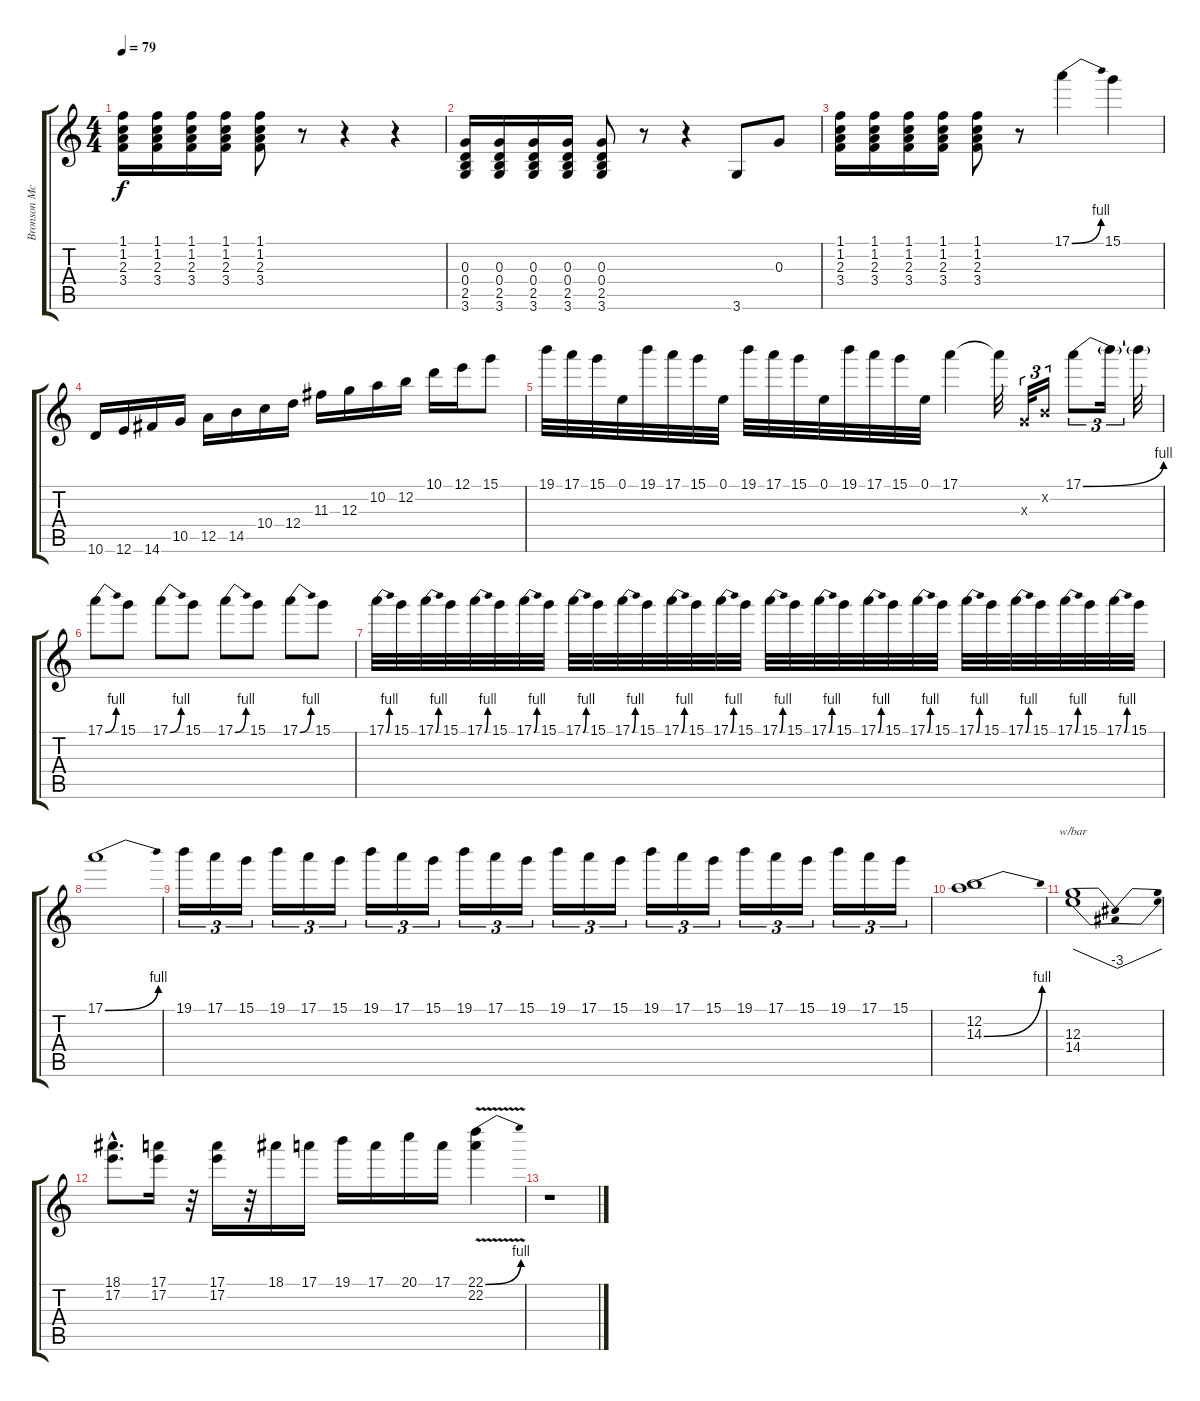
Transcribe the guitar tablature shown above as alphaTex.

\track ("Bronson McDowall (Lead Guitar)" "Bronson Mc") {instrument distortionguitar}
\staff {score tabs}
\tuning (E4 B3 G3 D3 A2 E2) {hide}
\ts (4 4)
\tempo 79
\clef g2
\ks c
(1.1 1.2 2.3 3.4).16{dy f} (1.1 1.2 2.3 3.4).16 (1.1 1.2 2.3 3.4).16 (1.1 1.2 2.3 3.4).16 (1.1 1.2 2.3 3.4).8 r.8 r.4 r.4 |
(0.3 0.4 2.5 3.6).16 (0.3 0.4 2.5 3.6).16 (0.3 0.4 2.5 3.6).16 (0.3 0.4 2.5 3.6).16 (0.3 0.4 2.5 3.6).8 r.8 r.4 3.6.8 0.3.8 |
(1.1 1.2 2.3 3.4).16 (1.1 1.2 2.3 3.4).16 (1.1 1.2 2.3 3.4).16 (1.1 1.2 2.3 3.4).16 (1.1 1.2 2.3 3.4).8 r.8 17.1{be (bend 0 0 60 4)}.4 15.1.4 |
10.6.16{volume 9 instrument distortionguitar} 12.6.16 14.6.16 10.5.16 12.5.16 14.5.16 10.4.16 12.4.16 11.3.16 12.3.16 10.2.16 12.2.16 10.1.16 12.1.16 15.1.8 |
19.1.32 17.1.32 15.1.32 0.1.32 19.1.32 17.1.32 15.1.32 0.1.32 19.1.32 17.1.32 15.1.32 0.1.32 19.1.32 17.1.32 15.1.32 0.1.32 17.1.4 17.1{t}.32 0.3{x}.32{tu (3 2)} 0.2{x}.16{tu (3 2)} 17.1{be (bend 0 0 60 4)}.8{tu (3 2)} 17.1{t}.16{tu (3 2)} 17.1{t}.32 |
17.1{be (bend 0 0 60 4)}.8 15.1.8 17.1{be (bend 0 0 60 4)}.8 15.1.8 17.1{be (bend 0 0 60 4)}.8 15.1.8 17.1{be (bend 0 0 60 4)}.8 15.1.8 |
17.1{be (bend 0 0 60 4)}.32{volume 5} 15.1.32 17.1{be (bend 0 0 60 4)}.32 15.1.32 17.1{be (bend 0 0 60 4)}.32 15.1.32 17.1{be (bend 0 0 60 4)}.32 15.1.32 17.1{be (bend 0 0 60 4)}.32 15.1.32 17.1{be (bend 0 0 60 4)}.32 15.1.32 17.1{be (bend 0 0 60 4)}.32 15.1.32 17.1{be (bend 0 0 60 4)}.32 15.1.32 17.1{be (bend 0 0 60 4)}.32 15.1.32 17.1{be (bend 0 0 60 4)}.32 15.1.32 17.1{be (bend 0 0 60 4)}.32 15.1.32 17.1{be (bend 0 0 60 4)}.32 15.1.32 17.1{be (bend 0 0 60 4)}.32 15.1.32 17.1{be (bend 0 0 60 4)}.32 15.1.32 17.1{be (bend 0 0 60 4)}.32 15.1.32 17.1{be (bend 0 0 60 4)}.32 15.1.32 |
17.1{be (bend 0 0 60 4)}.1 |
19.1.16{tu (3 2)} 17.1.16{tu (3 2)} 15.1.16{tu (3 2)} 19.1.16{tu (3 2)} 17.1.16{tu (3 2)} 15.1.16{tu (3 2)} 19.1.16{tu (3 2)} 17.1.16{tu (3 2)} 15.1.16{tu (3 2)} 19.1.16{tu (3 2)} 17.1.16{tu (3 2)} 15.1.16{tu (3 2)} 19.1.16{tu (3 2)} 17.1.16{tu (3 2)} 15.1.16{tu (3 2)} 19.1.16{tu (3 2)} 17.1.16{tu (3 2)} 15.1.16{tu (3 2)} 19.1.16{tu (3 2)} 17.1.16{tu (3 2)} 15.1.16{tu (3 2)} 19.1.16{tu (3 2)} 17.1.16{tu (3 2)} 15.1.16{tu (3 2)} |
(12.2 14.3{be (bend 0 0 60 4)}).1{volume 0} |
(12.3 14.4).1{tbe (dip default 0 0 30 -12 60 0)} |
(18.1{hac} 17.2{hac}).8{d} (17.1 17.2).16 r.32 (17.1 17.2).16 r.32 18.1.16 17.1.16 19.1.16 17.1.16 20.1.16 17.1.16 (22.1{be (bend 0 0 60 4) v} 22.2).4 |
r.1
